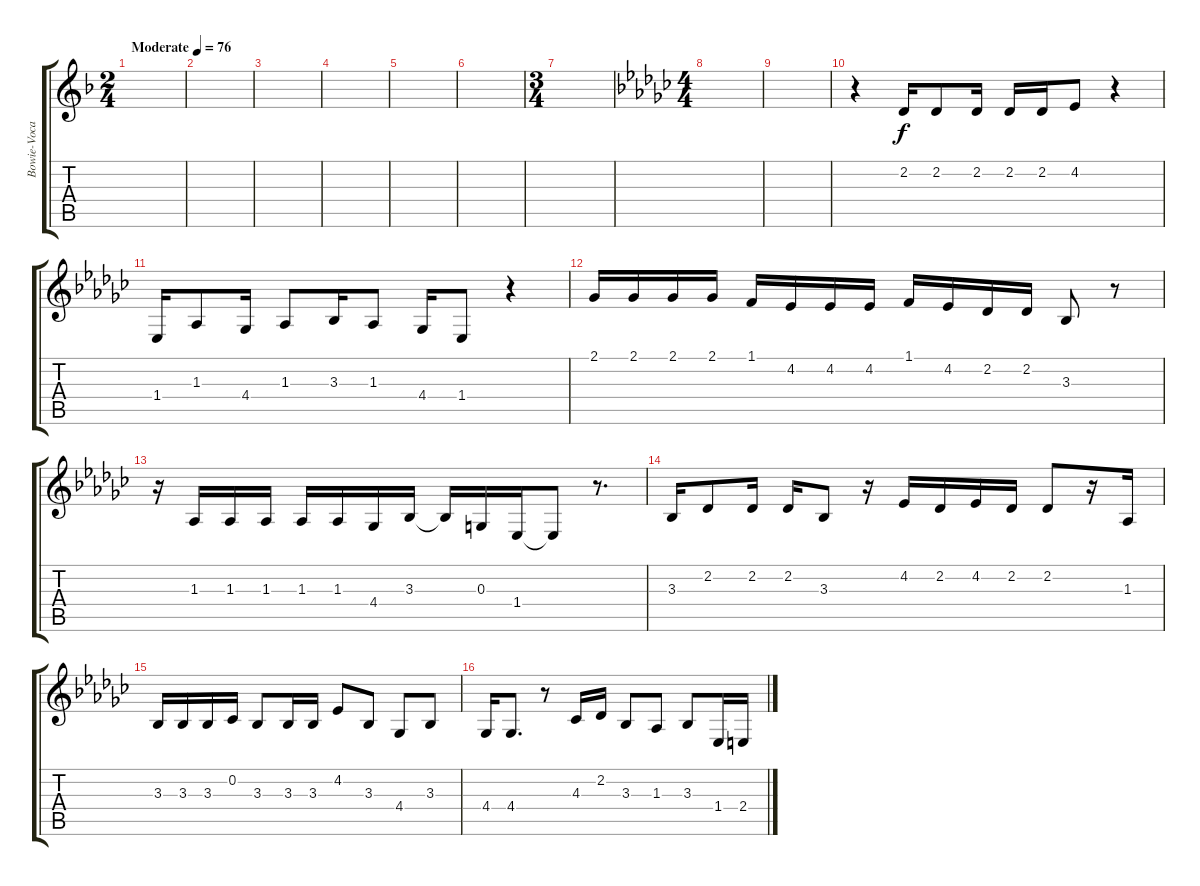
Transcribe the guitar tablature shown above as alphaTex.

\track ("Bowie-Vocals" "Bowie-Voca") {instrument altosax}
\staff {score tabs}
\tuning (E4 B3 G3 D3 A2 E2) {hide}
\ts (2 4)
\tempo (76 "Moderate")
\clef g2
\ks f
|
|
|
|
|
|
\ts (3 4)
|
\ts (4 4)
\ks gb
|
|
r.4 2.2.16 2.2.8 2.2.16 2.2.16 2.2.16 4.2.8 r.4 |
1.4.16 1.3.8 4.4.16 1.3.8 3.3.16 1.3.8 4.4.16 1.4.8 r.4 |
2.1.16 2.1.16 2.1.16 2.1.16 1.1.16 4.2.16 4.2.16 4.2.16 1.1.16 4.2.16 2.2.16 2.2.16 3.3.8 r.8 |
r.16 1.3.16 1.3.16 1.3.16 1.3.16 1.3.16 4.4.16 3.3.16 3.3{t}.16 0.3.16 1.4.16 1.4{t}.8 r.8{d} |
3.3.16 2.2.8 2.2.16 2.2.16 3.3.8 r.16 4.2.16 2.2.16 4.2.16 2.2.16 2.2.8 r.16 1.3.16 |
3.3.16 3.3.16 3.3.16 0.2.16 3.3.8 3.3.16 3.3.16 4.2.8 3.3.8 4.4.8 3.3.8 |
4.4.16 4.4.8{d} r.8 4.3.16 2.2.16 3.3.8 1.3.8 3.3.8 1.4.16 2.4.16
